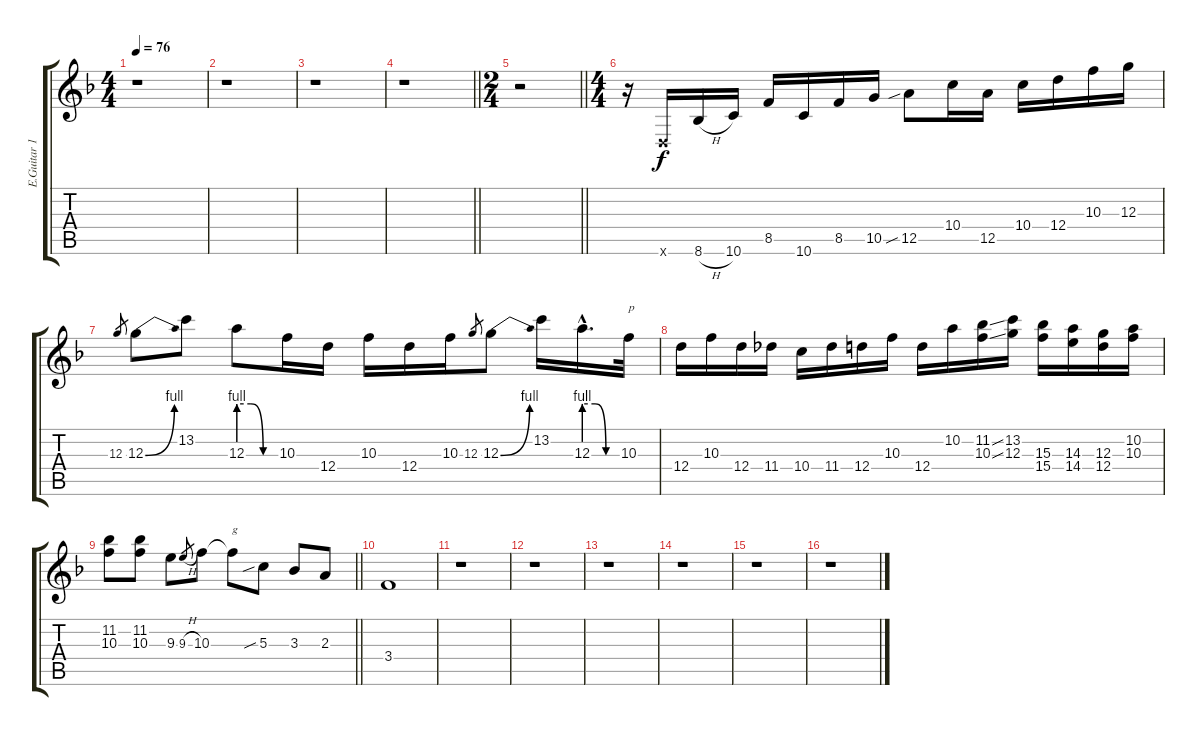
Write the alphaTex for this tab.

\track ("E.Guitar 1" "E.Guitar 1") {instrument distortionguitar}
\staff {score tabs}
\tuning (E4 B3 G3 D3 A2 D2) {hide}
\ts (4 4)
\tempo 76
\clef g2
\ks f
r.1{dy f} |
r.1 |
r.1 |
\barLineRight lightlight
r.1 |
\ts (2 4)
\barLineRight lightlight
r.2 |
\ts (4 4)
r.16 0.6{x}.16 8.6{h}.16 10.6.16 8.5.16 10.6.16 8.5.16 10.5.16 12.5{sib}.8 10.4.16 12.5.16 10.4.16 12.4.16 10.3.16 12.3.16 |
12.3.8{gr} 12.3{be (bend 0 0 60 4)}.8 13.2.8 12.3{be (custom 0 4 20 4 40 0 60 0)}.8 10.3.16 12.4.16 10.3.16 12.4.16 10.3.16 12.3.8{gr} 12.3{be (bend 0 0 60 4)}.8 13.2.16 12.3{be (custom 0 4 20 4 40 0 60 0) hac}.16{d} 10.3.32{txt "p"} |
12.4.16 10.3.16 12.4.16 11.4.16 10.4.16 11.4.16 12.4.16 10.3.16 12.4.16 10.2.16 (11.2{ss} 10.3{ss}).16 (13.2 12.3).16 (15.3 15.4).16 (14.3 14.4).16 (12.3 12.4).16 (10.2 10.3).16 |
\barLineRight lightlight
(11.2 10.3).8 (11.2 10.3).8 9.3.8 9.3{h}.8{gr} 10.3.8 10.3{t}.8{txt "g"} 5.3{sib}.8 3.3.8 2.3.8 |
3.4.1 |
r.1 |
r.1 |
r.1 |
r.1 |
r.1 |
r.1
